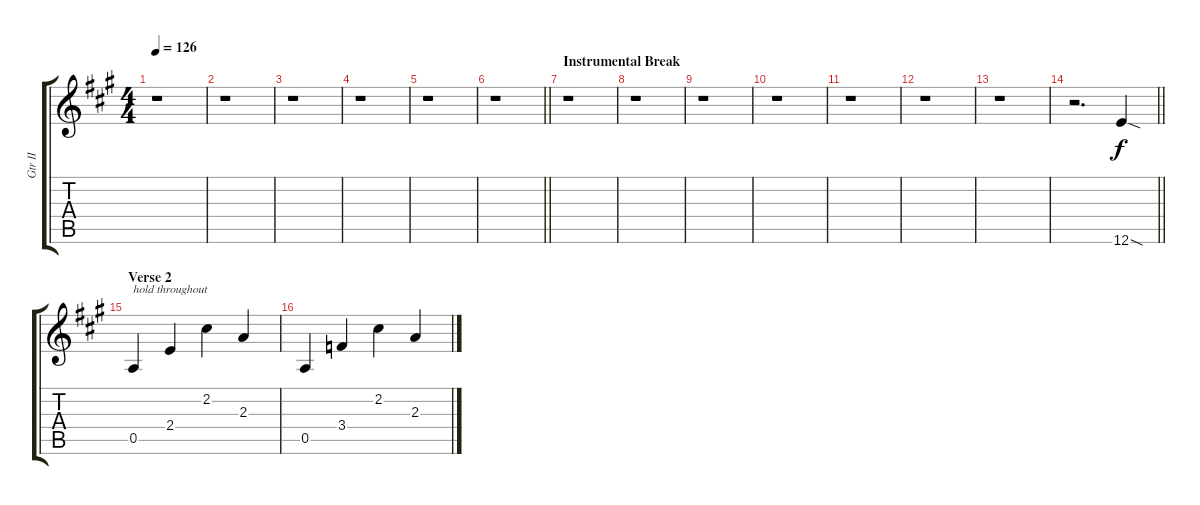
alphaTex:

\track ("Gtr II" "Gtr II") {instrument distortionguitar}
\staff {score tabs}
\tuning (E4 B3 G3 D3 A2 E2) {hide}
\ts (4 4)
\tempo 126
\clef g2
\ks a
r.1{dy f} |
r.1 |
r.1 |
r.1 |
r.1 |
\barLineRight lightlight
r.1 |
\section ("" "Instrumental Break")
r.1 |
r.1 |
r.1 |
r.1 |
r.1 |
r.1 |
r.1 |
\barLineRight lightlight
r.2{d} 12.6{sod}.4 |
\section ("" "Verse 2")
0.5.4{txt "hold throughout"} 2.4.4 2.2.4 2.3.4 |
0.5.4 3.4.4 2.2.4 2.3.4
